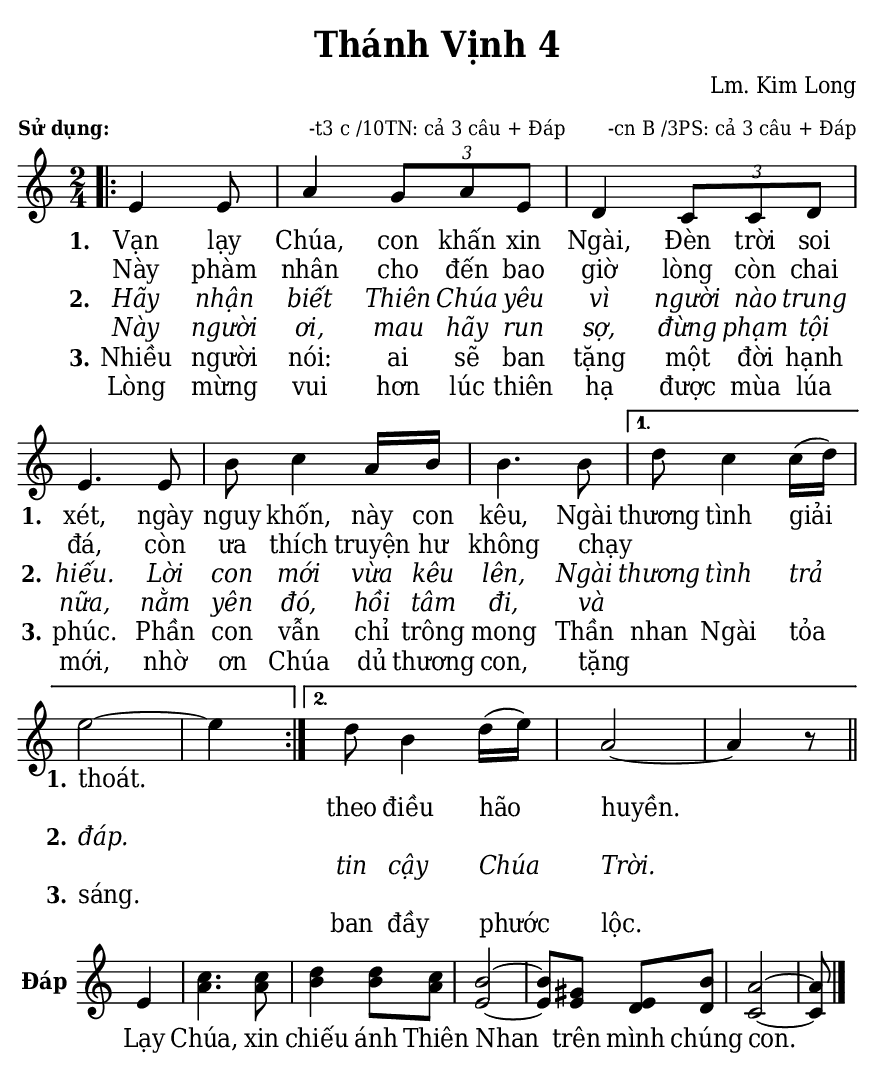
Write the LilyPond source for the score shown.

% Cài đặt chung
\version "2.22.1"
\include "english.ly"

\header {
  title = "Thánh Vịnh 4"
  composer = "Lm. Kim Long"
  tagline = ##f
}

% mã nguồn cho những chức năng chưa hỗ trợ trong phiên bản lilypond hiện tại
% cung cấp bởi cộng đồng lilypond khi gửi email đến lilypond-user@gnu.org
% Đổi kích thước nốt cho bè phụ
notBePhu =
#(define-music-function (font-size music) (number? ly:music?)
   (for-some-music
     (lambda (m)
       (if (music-is-of-type? m 'rhythmic-event)
           (begin
             (set! (ly:music-property m 'tweaks)
                   (cons `(font-size . ,font-size)
                         (ly:music-property m 'tweaks)))
             #t)
           #f))
     music)
   music)

% in số phiên khúc trên mỗi dòng
#(define (add-grob-definition grob-name grob-entry)
     (set! all-grob-descriptions
           (cons ((@@ (lily) completize-grob-entry)
                  (cons grob-name grob-entry))
                 all-grob-descriptions)))

#(add-grob-definition
    'StanzaNumberSpanner
    `((direction . ,LEFT)
      (font-series . bold)
      (padding . 1.0)
      (side-axis . ,X)
      (stencil . ,ly:text-interface::print)
      (X-offset . ,ly:side-position-interface::x-aligned-side)
      (Y-extent . ,grob::always-Y-extent-from-stencil)
      (meta . ((class . Spanner)
               (interfaces . (font-interface
                              side-position-interface
                              stanza-number-interface
                              text-interface))))))

\layout {
    \context {
      \Global
      \grobdescriptions #all-grob-descriptions
    }
    \context {
      \Score
      \remove Stanza_number_align_engraver
      \consists
        #(lambda (context)
           (let ((texts '())
                 (syllables '()))
             (make-engraver
              (acknowledgers
               ((stanza-number-interface engraver grob source-engraver)
                  (set! texts (cons grob texts)))
               ((lyric-syllable-interface engraver grob source-engraver)
                  (set! syllables (cons grob syllables))))
              ((stop-translation-timestep engraver)
                 (for-each
                  (lambda (text)
                    (for-each
                     (lambda (syllable)
                       (ly:pointer-group-interface::add-grob
                        text
                        'side-support-elements
                        syllable))
                     syllables))
                  texts)
                 (set! syllables '())))))
    }
    \context {
      \Lyrics
      \remove Stanza_number_engraver
      \consists
        #(lambda (context)
           (let ((text #f)
                 (last-stanza #f))
             (make-engraver
              ((process-music engraver)
                 (let ((stanza (ly:context-property context 'stanza #f)))
                   (if (and stanza (not (equal? stanza last-stanza)))
                       (let ((column (ly:context-property context
'currentCommandColumn)))
                         (set! last-stanza stanza)
                         (if text
                             (ly:spanner-set-bound! text RIGHT column))
                         (set! text (ly:engraver-make-grob engraver
'StanzaNumberSpanner '()))
                         (ly:grob-set-property! text 'text stanza)
                         (ly:spanner-set-bound! text LEFT column)))))
              ((finalize engraver)
                 (if text
                     (let ((column (ly:context-property context
'currentCommandColumn)))
                       (ly:spanner-set-bound! text RIGHT column)))))))
      \override StanzaNumberSpanner.horizon-padding = 10000
    }
}

stanzaReminderOff =
  \temporary \override StanzaNumberSpanner.after-line-breaking =
     #(lambda (grob)
        ;; Can be replaced with (not (first-broken-spanner? grob)) in 2.23.
        (if (let ((siblings (ly:spanner-broken-into (ly:grob-original grob))))
              (and (pair? siblings)
                   (not (eq? grob (car siblings)))))
            (ly:grob-suicide! grob)))

stanzaReminderOn = \undo \stanzaReminderOff
% kết thúc mã nguồn

% Nhạc
nhacPhanMot = \relative c' {
  \key c \major
  \time 2/4
  \repeat volta 2 {
    \bar ".|:"
    \partial 4.
    e4 e8 |
    a4 \tuplet 3/2 { g8 a e } |
    d4 \tuplet 3/2 { c8 c d } |
    e4. e8 |
    b' c4 a16 b |
    b4. b8
  }
  \alternative {
    {
      d8 c4 c16 (d) |
      e2 ~ |
      e4
    }
    {
      d8 b4 d16 (e) |
      a,2 ~ |
      a4 r8 \bar "||"
    }
  }
}

nhacPhanHai = \relative c' {
  \key c \major
  \time 2/4
  \partial 4 e4 |
  <<
    {
      c'4. c8 |
      d4 d8 c |
      b2 ~ |
      b8 gs e b' |
      a2 ~ |
      a8
    }
    {
      a4. a8 |
      b4 b8 a |
      e2 ~ |
      e8 e d d |
      c2 ~ |
      c8
    }
  >>
  \bar "|."
}

% Lời
loiPhanMot = \lyricmode {
  <<
    {
      \set stanza = "1."
      Vạn lạy Chúa, con khấn xin Ngài,
      Đèn trời soi xét, ngày nguy khốn,
      này con kêu, Ngài thương tình giải thoát.
    }
    \new Lyrics {
	    \set associatedVoice = "beSop"
	    Này phàm nhân cho đến bao giờ
	    lòng còn chai đá, còn ưa thích truyện hư không
	    chạy
	    \repeat unfold 4 { _ } theo điều hão huyền.
    }
    \new Lyrics {
	    \set associatedVoice = "beSop"
	    \set stanza = "2."
      \override Lyrics.LyricText.font-shape = #'italic
	    Hãy nhận biết Thiên Chúa yêu vì người nào trung hiếu.
	    Lời con mới vừa kêu lên,
	    Ngài thương tình trả đáp.
    }
    \new Lyrics {
	    \set associatedVoice = "beSop"
      \override Lyrics.LyricText.font-shape = #'italic
	    Này người ơi, mau hãy run sợ, đừng phạm tội nữa,
	    nằm yên đó, hồi tâm đi, và
	    \repeat unfold 4 { _ } tin cậy Chúa Trời.
    }
    \new Lyrics {
	    \set associatedVoice = "beSop"
	    \set stanza = "3."
	    Nhiều người nói: ai sẽ ban tặng một đời hạnh phúc.
	    Phần con vẫn chỉ trông mong Thần nhan Ngài tỏa sáng.
    }
    \new Lyrics {
	    \set associatedVoice = "beSop"
	    Lòng mừng vui hơn lúc thiên hạ được mùa lúa mới,
	    nhờ ơn Chúa dủ thương con, tặng
	    \repeat unfold 4 { _ } ban đầy phước lộc.
    }
  >>
}

loiPhanHai = \lyricmode {
  Lạy Chúa, xin chiếu ánh Thiên Nhan trên mình chúng con.
}

% Dàn trang
\paper {
  #(set-paper-size "a5")
  top-margin = 3\mm
  bottom-margin = 3\mm
  left-margin = 3\mm
  right-margin = 3\mm
  indent = #0
  #(define fonts
	 (make-pango-font-tree "Deja Vu Serif Condensed"
	 		       "Deja Vu Serif Condensed"
			       "Deja Vu Serif Condensed"
			       (/ 20 20)))
  print-page-number = ##f
}

\markup {
  \vspace #1
  \fill-line {
    \column {
      \left-align {
        \line { \bold \small "Sử dụng:" }
      }
    }
    \column {
      \left-align {
        \line { \small "-t3 c /10TN: cả 3 câu + Đáp" }
      }
    }
    \column {
      \left-align {
        \line { \small "-cn B /3PS: cả 3 câu + Đáp" }
      }
    }
  }
}

\score {
  <<
    \new Staff <<
        \clef treble
        \new Voice = beSop {
          \nhacPhanMot
        }
      \new Lyrics \lyricsto beSop \loiPhanMot
    >>
  >>
  \layout {
    \override Lyrics.LyricSpace.minimum-distance = #0.5
    \override Score.BarNumber.break-visibility = ##(#f #f #f)
    \override Score.SpacingSpanner.uniform-stretching = ##t
    ragged-last = ##f
  }
}

\score {
  <<
    \new Staff \with {
      \remove "Time_signature_engraver"
      instrumentName = \markup { \bold "Đáp" }} <<
        \clef treble
        \new Voice = beSop {
          \nhacPhanHai
        }
      \new Lyrics \lyricsto beSop \loiPhanHai
    >>
  >>
  \layout {
    indent = 10
    \override Lyrics.LyricSpace.minimum-distance = #0.5
    \override Score.BarNumber.break-visibility = ##(#f #f #f)
    \override Score.SpacingSpanner.uniform-stretching = ##t
  }
}